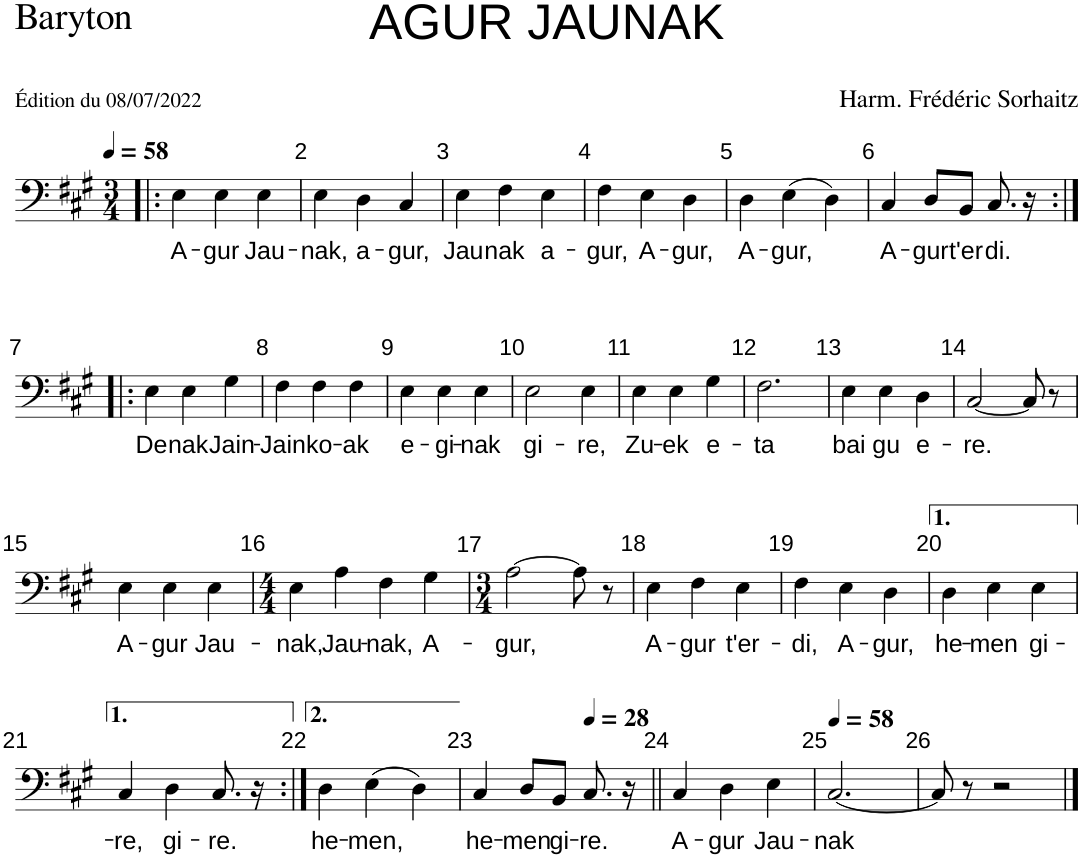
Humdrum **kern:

**kern	**text
*part1	*part1
*staff1	*staff1
*I"Baryton	*
*I'Bar.	*
*clefF4	*
*k[f#c#g#]	*
*M3/4	*
*MM58	*
=1!|:	=1!|:
!	!LO:LY:b
4E\	A-
!	!LO:LY:b
4E\	-gur
!	!LO:LY:b
4E\	Jau-
=2	=2
!	!LO:LY:b
4E\	-nak,
!	!LO:LY:b
4D\	a-
!	!LO:LY:b
4C#/	-gur,
=3	=3
!	!LO:LY:b
4E\	Jau-
!	!LO:LY:b
4F#\	-nak
!	!LO:LY:b
4E\	a-
=4	=4
!	!LO:LY:b
4F#\	-gur,
!	!LO:LY:b
4E\	A-
!	!LO:LY:b
4D\	-gur,
=5	=5
!	!LO:LY:b
4D\	A-
!	!LO:LY:b
(4E\	-gur,
4D\)	.
=6	=6
!	!LO:LY:b
4C#/	A-
!	!LO:LY:b
8D/L	-gur
!	!LO:LY:b
8BB/J	t'er-
!	!LO:LY:b
8.C#/	-di.
16r	.
!!LO:LB:g=z
=7:|!|:	=7:|!|:
!	!LO:LY:b
4E\	De-
!	!LO:LY:b
4E\	-nak
!	!LO:LY:b
4G#\	Jain-
=8	=8
!	!LO:LY:b
4F#\	Jain-
!	!LO:LY:b
4F#\	-ko-
!	!LO:LY:b
4F#\	-ak
=9	=9
!	!LO:LY:b
4E\	e-
!	!LO:LY:b
4E\	-gi-
!	!LO:LY:b
4E\	-nak
=10	=10
!	!LO:LY:b
2E\	gi-
!	!LO:LY:b
4E\	-re,
=11	=11
!	!LO:LY:b
4E\	Zu-
!	!LO:LY:b
4E\	-ek
!	!LO:LY:b
4G#\	e-
=12	=12
!	!LO:LY:b
2.F#\	-ta
=13	=13
!	!LO:LY:b
4E\	bai
!	!LO:LY:b
4E\	gu
!	!LO:LY:b
4D\	e-
=14	=14
!	!LO:LY:b
[2C#/	-re.
8C#/]	.
8r	.
!!LO:LB:g=z
=15	=15
!	!LO:LY:b
4E\	A-
!	!LO:LY:b
4E\	-gur
!	!LO:LY:b
4E\	Jau-
=16	=16
*M4/4	*
!	!LO:LY:b
4E\	-nak,
!	!LO:LY:b
4A\	Jau-
!	!LO:LY:b
4F#\	-nak,
!	!LO:LY:b
4G#\	A-
=17	=17
*M3/4	*
!	!LO:LY:b
[2A\	-gur,
8A\]	.
8r	.
=18	=18
!	!LO:LY:b
4E\	A-
!	!LO:LY:b
4F#\	-gur
!	!LO:LY:b
4E\	t'er-
=19	=19
!	!LO:LY:b
4F#\	-di,
!	!LO:LY:b
4E\	A-
!	!LO:LY:b
4D\	-gur,
=20	=20
!	!LO:LY:b
4D\	he-
!	!LO:LY:b
4E\	-men
!	!LO:LY:b
4E\	gi-
!!LO:LB:g=z
=21	=21
!	!LO:LY:b
4C#/	-re,
!	!LO:LY:b
4D\	gi-
!	!LO:LY:b
8.C#/	-re.
16r	.
=22:|!	=22:|!
!	!LO:LY:b
4D\	he-
!	!LO:LY:b
(4E\	-men,
4D\)	.
=23	=23
!	!LO:LY:b
4C#/	he-
!	!LO:LY:b
8D/L	-men
!	!LO:LY:b
8BB/J	gi-
*MM28	*
!	!LO:LY:b
8.C#/	-re.
16r	.
=24||	=24||
!	!LO:LY:b
4C#/	A-
!	!LO:LY:b
4D\	-gur
!	!LO:LY:b
4E\	Jau-
=25	=25
*MM58	*
!	!LO:LY:b
[2.C#/	-nak
=26	=26
8C#/]	.
8r	.
2r	.
==	==
*-	*-
